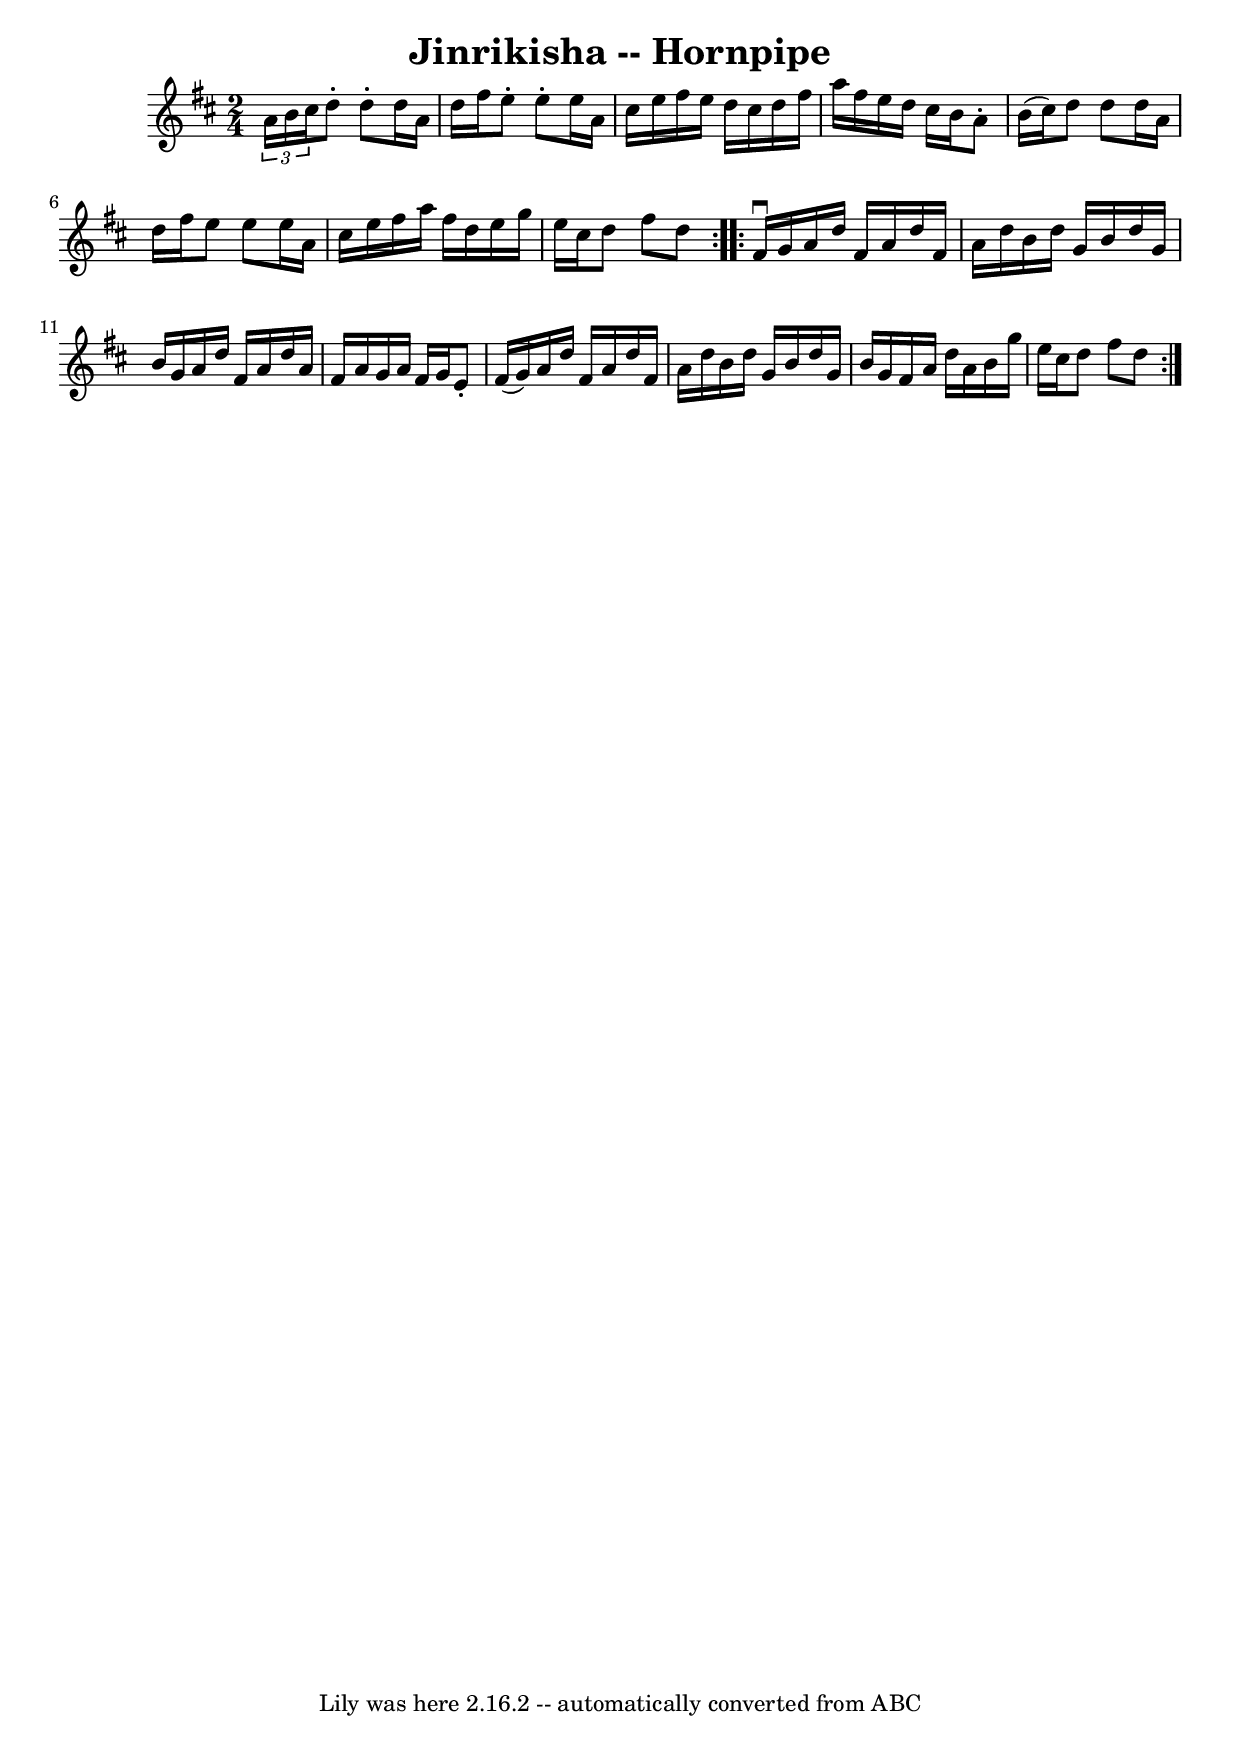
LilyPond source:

\version "2.16.2"
\include "Mammoth.ily"
\header {
  %% book = "Cole's 1000 Fiddle Tunes"
  crossRefNumber = "1"
  footnotes = ""
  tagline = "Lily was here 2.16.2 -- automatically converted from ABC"
  title = "Jinrikisha -- Hornpipe"

}
voicedefault =  {



  \repeat volta 2 {

    \time 2/4 
    \key d \major
    \times 2/3 { a'16 b'16 cis''16)  	       }  |
         d''8-. d''8-. d''16 a'16 d''16 fis''16   |
    e''8-.        e''8-. e''16 a'16 cis''16 e''16   |
    fis''16 e''16         d''16 cis''16 d''16 fis''16 a''16 fis''16   |
    e''16         d''16 cis''16 b'16 a'8-. b'16 (cis''16)  |
    d''8         d''8 d''16 a'16 d''16 fis''16   |
    e''8 e''8 e''16         a'16 cis''16 e''16   |
    fis''16 a''16 fis''16 d''16         e''16 g''16 e''16 cis''16   |
    d''8 fis''8 d''8  
  }     

  \repeat volta 2 {     fis'16^\downbow g'16   |
    a'16 d''16 fis'16      a'16 d''16 fis'16 a'16 d''16   |
    b'16 d''16 g'16        b'16 d''16 g'16 b'16 g'16   |
    a'16 d''16 fis'16         a'16 d''16 a'16 fis'16 a'16   |
    g'16 a'16 fis'16         g'16 e'8-. fis'16 (g'16)  |
    a'16 d''16 fis'16         a'16 d''16 fis'16 a'16 d''16   |
    b'16 d''16 g'16         b'16 d''16 g'16 b'16 g'16   |
    fis'16 a'16 d''16         a'16 b'16 g''16 e''16 cis''16   |
    d''8 fis''8 d''8  
  } 
  

}

\score{
  <<

    \context Staff="default"
    {
      \voicedefault 
      
    }

  >>
  \layout {
    
  }
  \midi {
  }

}
